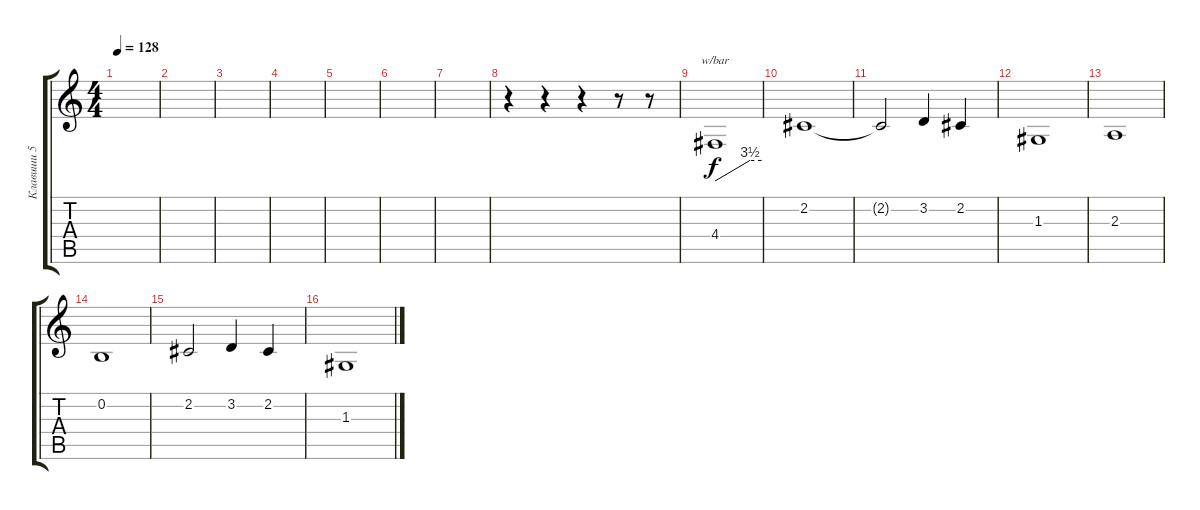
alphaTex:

\track ("Клавиши 5" "Клавиши 5") {instrument lead1square}
\staff {score tabs}
\tuning (E4 B3 G3 D3 A2 E2) {hide}
\ts (4 4)
\tempo 128
\clef g2
\ks c
|
|
|
|
|
|
|
r.4 r.4 r.4 r.8 r.8{volume 7} |
4.4.1{tbe (custom default 0 0 45 14 60 14)} |
2.2.1 |
2.2{t}.2 3.2.4 2.2.4 |
1.3.1 |
2.3.1 |
0.2.1 |
2.2.2 3.2.4 2.2.4 |
1.3.1
